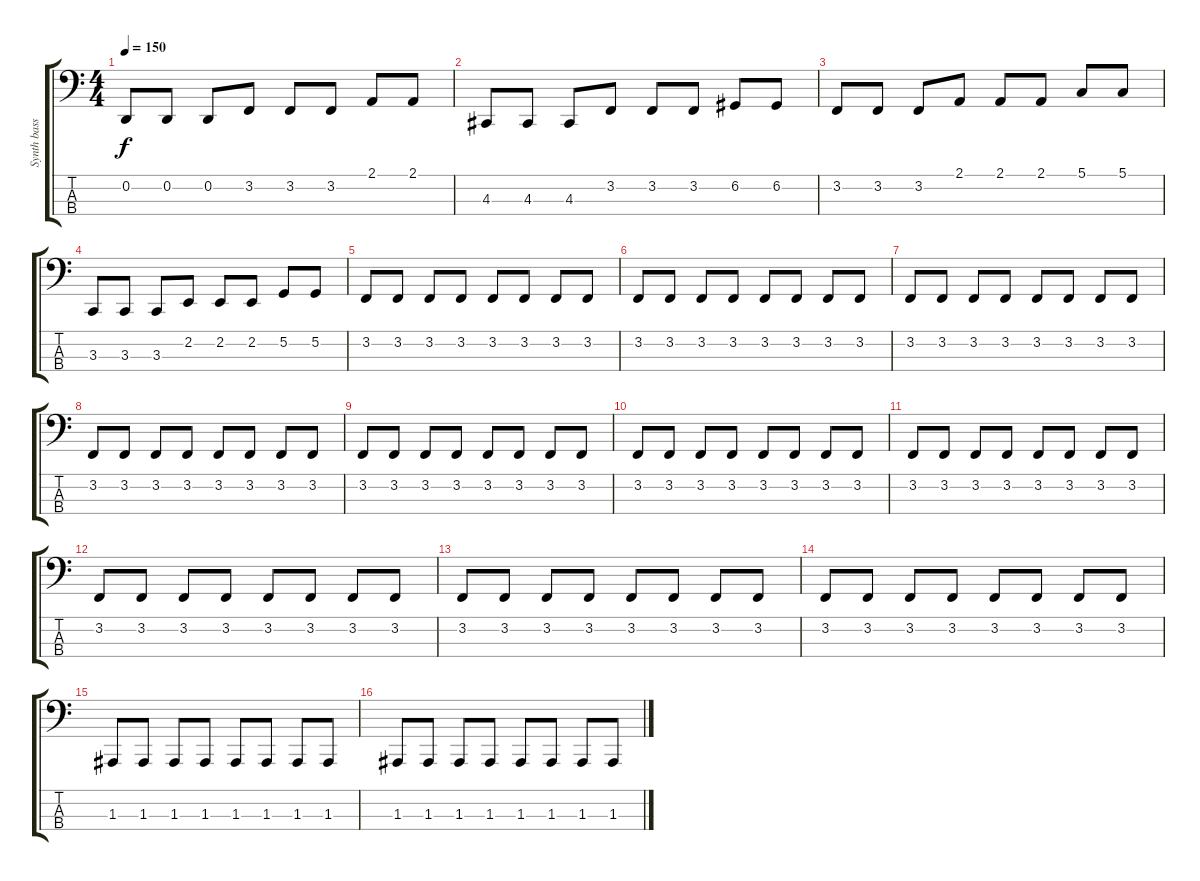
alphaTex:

\track ("Synth bass" "Synth bass") {instrument lead1square}
\staff {score tabs}
\tuning (G2 D2 A1 E1) {hide}
\ts (4 4)
\tempo 150
\clef f4
\ks c
0.2.8{dy f} 0.2.8 0.2.8 3.2.8 3.2.8 3.2.8 2.1.8 2.1.8 |
4.3.8 4.3.8 4.3.8 3.2.8 3.2.8 3.2.8 6.2.8 6.2.8 |
3.2.8 3.2.8 3.2.8 2.1.8 2.1.8 2.1.8 5.1.8 5.1.8 |
3.3.8 3.3.8 3.3.8 2.2.8 2.2.8 2.2.8 5.2.8 5.2.8 |
3.2.8 3.2.8 3.2.8 3.2.8 3.2.8 3.2.8 3.2.8 3.2.8 |
3.2.8 3.2.8 3.2.8 3.2.8 3.2.8 3.2.8 3.2.8 3.2.8 |
3.2.8 3.2.8 3.2.8 3.2.8 3.2.8 3.2.8 3.2.8 3.2.8 |
3.2.8 3.2.8 3.2.8 3.2.8 3.2.8 3.2.8 3.2.8 3.2.8 |
3.2.8 3.2.8 3.2.8 3.2.8 3.2.8 3.2.8 3.2.8 3.2.8 |
3.2.8 3.2.8 3.2.8 3.2.8 3.2.8 3.2.8 3.2.8 3.2.8 |
3.2.8 3.2.8 3.2.8 3.2.8 3.2.8 3.2.8 3.2.8 3.2.8 |
3.2.8 3.2.8 3.2.8 3.2.8 3.2.8 3.2.8 3.2.8 3.2.8 |
3.2.8 3.2.8 3.2.8 3.2.8 3.2.8 3.2.8 3.2.8 3.2.8 |
3.2.8 3.2.8 3.2.8 3.2.8 3.2.8 3.2.8 3.2.8 3.2.8 |
1.3.8 1.3.8 1.3.8 1.3.8 1.3.8 1.3.8 1.3.8 1.3.8 |
1.3.8 1.3.8 1.3.8 1.3.8 1.3.8 1.3.8 1.3.8 1.3.8
